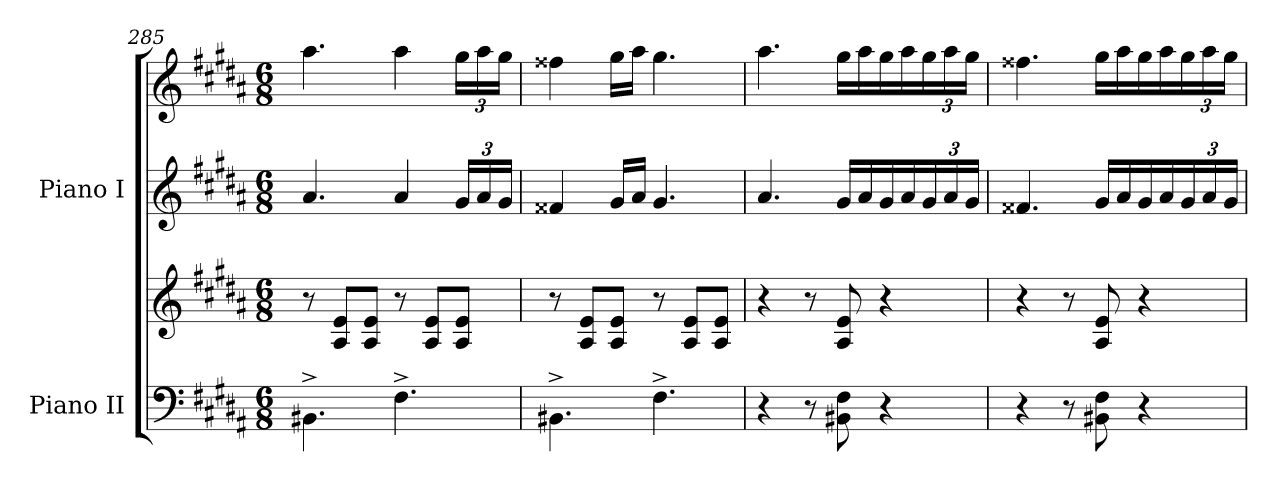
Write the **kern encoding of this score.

**kern	**kern	**kern	**kern
*part2	*part2	*part1	*part1
*staff4	*staff3	*staff2	*staff1
*I"Piano II	*	*I"Piano I	*
*I'Pno. II	*	*I'Pno. I	*
*clefF4	*clefG2	*clefG2	*clefG2
*k[f#c#g#d#a#]	*k[f#c#g#d#a#]	*k[f#c#g#d#a#]	*k[f#c#g#d#a#]
*M6/8	*M6/8	*M6/8	*M6/8
=285	=285	=285	=285
4.BB#X^\	8r	4.a#/	4.aa#\
.	8A#/ 8e/L	.	.
.	8A#/ 8e/J	.	.
4.F#^\	8r	4a#/	4aa#\
.	8A#/ 8e/L	.	.
*	*	*Xbrackettup	*Xbrackettup
.	8A#/ 8e/J	24g#/LL	24gg#\LL
.	.	24a#/	24aa#\
.	.	24g#/JJ	24gg#\JJ
!!LO:PB:g=z
=286	=286	=286	=286
4.BB#X^\	8r	4f##X/	4ff##X\
.	8A#/ 8e/L	.	.
.	8A#/ 8e/J	16g#/LL	16gg#\LL
.	.	16a#/JJ	16aa#\JJ
4.F#^\	8r	4.g#/	4.gg#\
.	8A#/ 8e/L	.	.
.	8A#/ 8e/J	.	.
=287	=287	=287	=287
4r	4r	4.a#/	4.aa#\
8r	8r	.	.
8BB#X\ 8F#\	8A#/ 8e/	16g#/LL	16gg#\LL
.	.	16a#/	16aa#\
4r	4r	16g#/	16gg#\
.	.	16a#/	16aa#\
.	.	24g#/	24gg#\
.	.	24a#/	24aa#\
.	.	24g#/JJ	24gg#\JJ
=288	=288	=288	=288
4r	4r	4.f##X/	4.ff##X\
8r	8r	.	.
8BB#X\ 8F#\	8A#/ 8e/	16g#/LL	16gg#\LL
.	.	16a#/	16aa#\
4r	4r	16g#/	16gg#\
.	.	16a#/	16aa#\
.	.	24g#/	24gg#\
.	.	24a#/	24aa#\
.	.	24g#/JJ	24gg#\JJ
=	=	=	=
*-	*-	*-	*-
